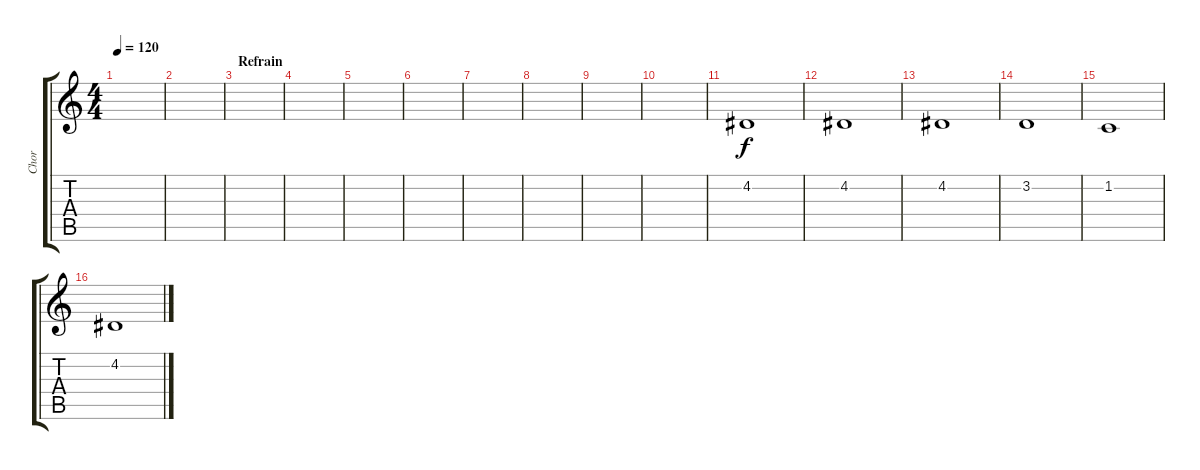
\track ("Chor" "Chor") {instrument choiraahs}
\staff {score tabs}
\tuning (E4 B3 G3 D3 A2 E2) {hide}
\ts (4 4)
\tempo 120
\clef g2
\ks c
|
|
\section ("" "Refrain")
|
|
|
|
|
|
|
|
4.2.1 |
4.2.1 |
4.2.1 |
3.2.1 |
1.2.1 |
4.2.1
